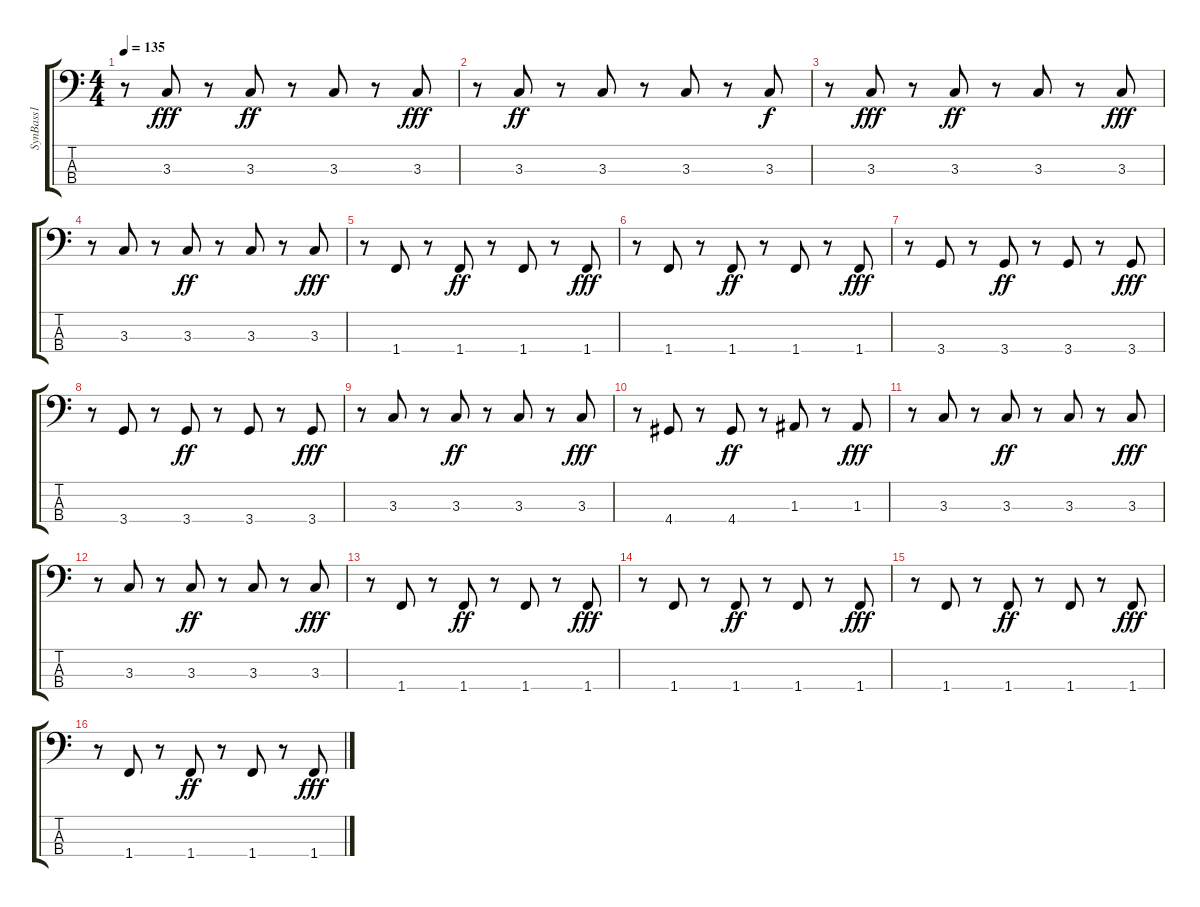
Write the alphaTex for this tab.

\track ("SynBass1" "SynBass1") {instrument synthbass1}
\staff {score tabs}
\tuning (G2 D2 A1 E1) {hide}
\ts (4 4)
\tempo 135
\clef f4
\ks c
r.8{dy fff} 3.3.8 r.8 3.3.8{dy ff} r.8 3.3.8 r.8 3.3.8{dy fff} |
r.8 3.3.8{dy ff} r.8 3.3.8 r.8 3.3.8 r.8 3.3.8{dy f} |
r.8 3.3.8{dy fff} r.8 3.3.8{dy ff} r.8 3.3.8 r.8 3.3.8{dy fff} |
r.8 3.3.8 r.8 3.3.8{dy ff} r.8 3.3.8 r.8 3.3.8{dy fff} |
r.8 1.4.8 r.8 1.4.8{dy ff} r.8 1.4.8 r.8 1.4.8{dy fff} |
r.8 1.4.8 r.8 1.4.8{dy ff} r.8 1.4.8 r.8 1.4.8{dy fff} |
r.8 3.4.8 r.8 3.4.8{dy ff} r.8 3.4.8 r.8 3.4.8{dy fff} |
r.8 3.4.8 r.8 3.4.8{dy ff} r.8 3.4.8 r.8 3.4.8{dy fff} |
r.8 3.3.8 r.8 3.3.8{dy ff} r.8 3.3.8 r.8 3.3.8{dy fff} |
r.8 4.4.8 r.8 4.4.8{dy ff} r.8 1.3.8 r.8 1.3.8{dy fff} |
r.8 3.3.8 r.8 3.3.8{dy ff} r.8 3.3.8 r.8 3.3.8{dy fff} |
r.8 3.3.8 r.8 3.3.8{dy ff} r.8 3.3.8 r.8 3.3.8{dy fff} |
r.8 1.4.8 r.8 1.4.8{dy ff} r.8 1.4.8 r.8 1.4.8{dy fff} |
r.8 1.4.8 r.8 1.4.8{dy ff} r.8 1.4.8 r.8 1.4.8{dy fff} |
r.8 1.4.8 r.8 1.4.8{dy ff} r.8 1.4.8 r.8 1.4.8{dy fff} |
r.8 1.4.8 r.8 1.4.8{dy ff} r.8 1.4.8 r.8 1.4.8{dy fff}
